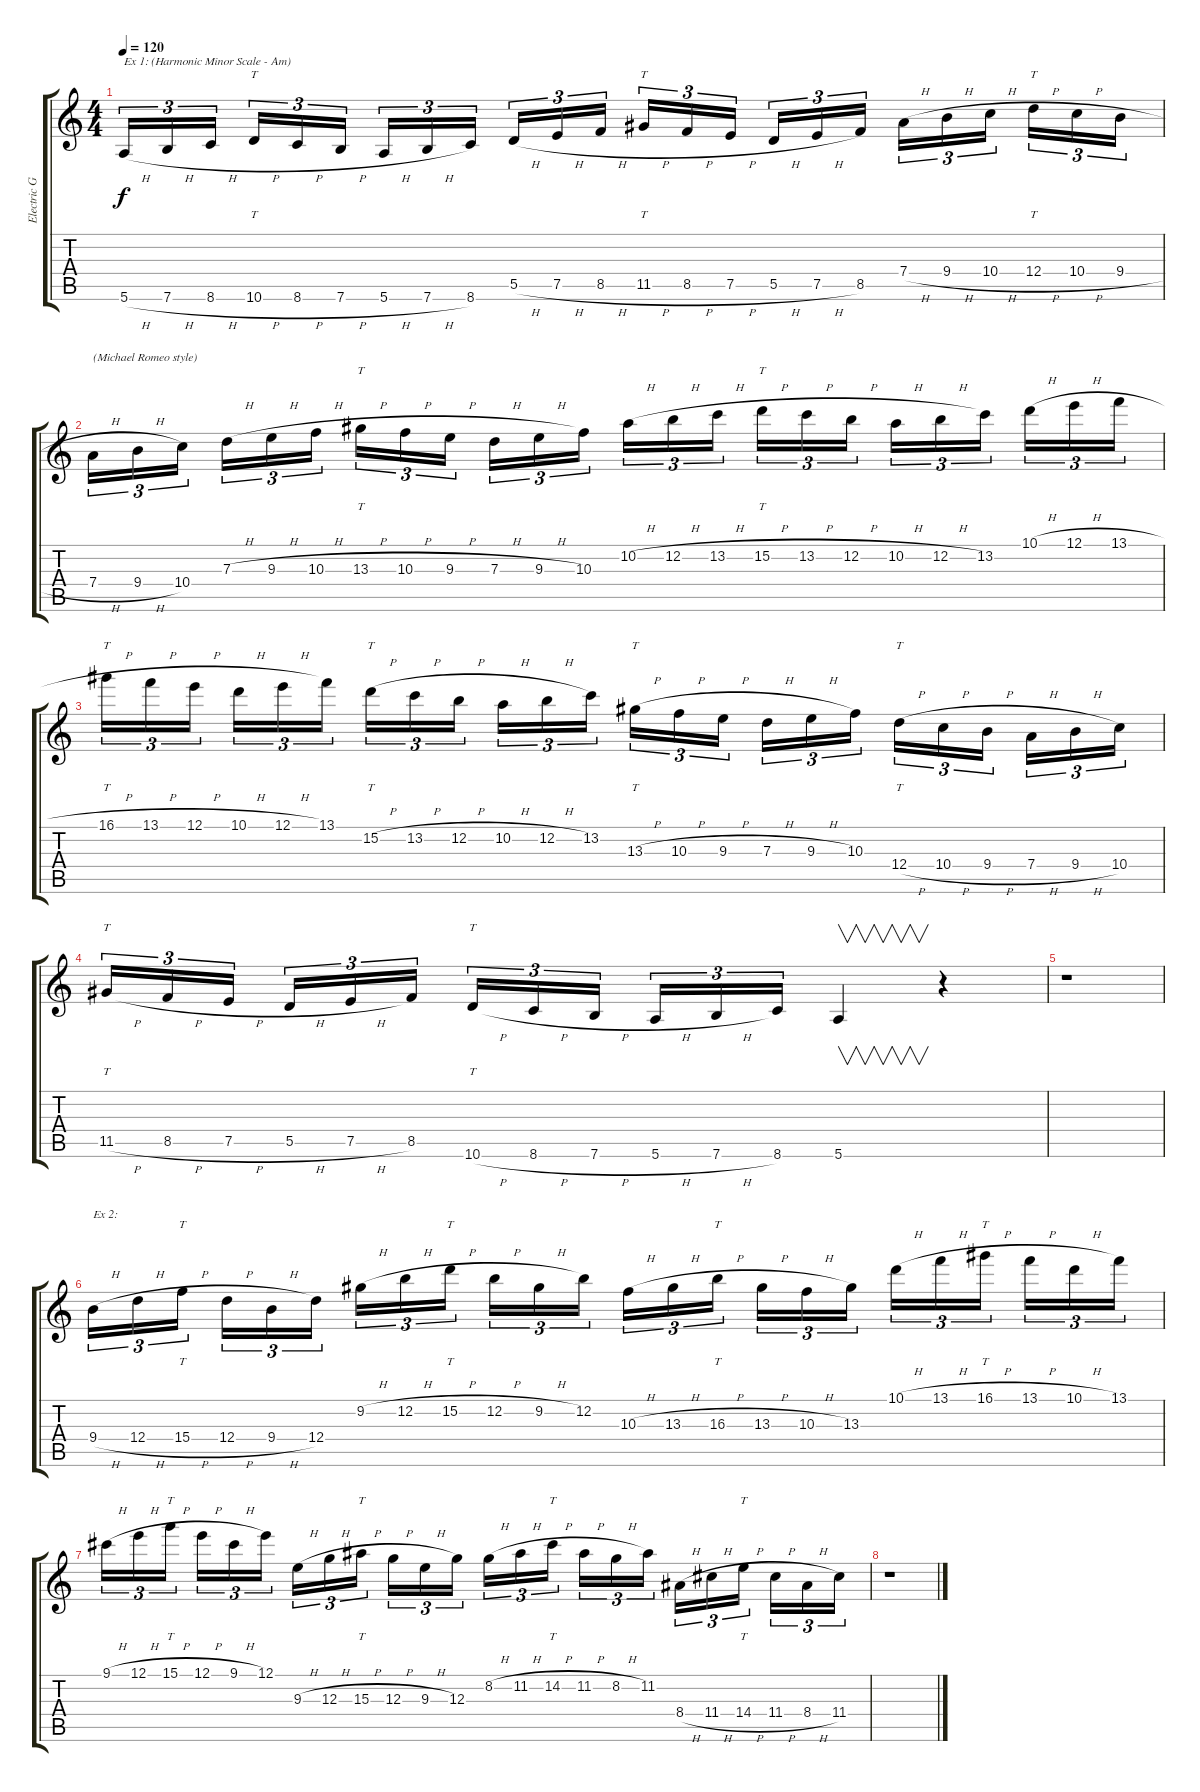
\track ("Electric Guitar" "Electric G") {instrument distortionguitar}
\staff {score tabs}
\tuning (E4 B3 G3 D3 A2 E2) {hide}
\ts (4 4)
\tempo 120
\clef g2
\ks c
5.6{h}.16{tu (3 2) txt "Ex 1: (Harmonic Minor Scale - Am)" dy f instrument distortionguitar} 7.6{h}.16{tu (3 2)} 8.6{h}.16{tu (3 2)} 10.6{h}.16{tt tu (3 2)} 8.6{h}.16{tu (3 2)} 7.6{h}.16{tu (3 2)} 5.6{h}.16{tu (3 2)} 7.6{h}.16{tu (3 2)} 8.6.16{tu (3 2)} 5.5{h}.16{tu (3 2)} 7.5{h}.16{tu (3 2)} 8.5{h}.16{tu (3 2)} 11.5{h}.16{tt tu (3 2)} 8.5{h}.16{tu (3 2)} 7.5{h}.16{tu (3 2)} 5.5{h}.16{tu (3 2)} 7.5{h}.16{tu (3 2)} 8.5.16{tu (3 2)} 7.4{h}.16{tu (3 2)} 9.4{h}.16{tu (3 2)} 10.4{h}.16{tu (3 2)} 12.4{h}.16{tt tu (3 2)} 10.4{h}.16{tu (3 2)} 9.4{h}.16{tu (3 2)} |
7.4{h}.16{tu (3 2) txt "(Michael Romeo style)"} 9.4{h}.16{tu (3 2)} 10.4.16{tu (3 2)} 7.3{h}.16{tu (3 2)} 9.3{h}.16{tu (3 2)} 10.3{h}.16{tu (3 2)} 13.3{h}.16{tt tu (3 2)} 10.3{h}.16{tu (3 2)} 9.3{h}.16{tu (3 2)} 7.3{h}.16{tu (3 2)} 9.3{h}.16{tu (3 2)} 10.3.16{tu (3 2)} 10.2{h}.16{tu (3 2)} 12.2{h}.16{tu (3 2)} 13.2{h}.16{tu (3 2)} 15.2{h}.16{tt tu (3 2)} 13.2{h}.16{tu (3 2)} 12.2{h}.16{tu (3 2)} 10.2{h}.16{tu (3 2)} 12.2{h}.16{tu (3 2)} 13.2.16{tu (3 2)} 10.1{h}.16{tu (3 2)} 12.1{h}.16{tu (3 2)} 13.1{h}.16{tu (3 2)} |
16.1{h}.16{tt tu (3 2)} 13.1{h}.16{tu (3 2)} 12.1{h}.16{tu (3 2)} 10.1{h}.16{tu (3 2)} 12.1{h}.16{tu (3 2)} 13.1.16{tu (3 2)} 15.2{h}.16{tt tu (3 2)} 13.2{h}.16{tu (3 2)} 12.2{h}.16{tu (3 2)} 10.2{h}.16{tu (3 2)} 12.2{h}.16{tu (3 2)} 13.2.16{tu (3 2)} 13.3{h}.16{tt tu (3 2)} 10.3{h}.16{tu (3 2)} 9.3{h}.16{tu (3 2)} 7.3{h}.16{tu (3 2)} 9.3{h}.16{tu (3 2)} 10.3.16{tu (3 2)} 12.4{h}.16{tt tu (3 2)} 10.4{h}.16{tu (3 2)} 9.4{h}.16{tu (3 2)} 7.4{h}.16{tu (3 2)} 9.4{h}.16{tu (3 2)} 10.4.16{tu (3 2)} |
11.5{h}.16{tt tu (3 2)} 8.5{h}.16{tu (3 2)} 7.5{h}.16{tu (3 2)} 5.5{h}.16{tu (3 2)} 7.5{h}.16{tu (3 2)} 8.5.16{tu (3 2)} 10.6{h}.16{tt tu (3 2)} 8.6{h}.16{tu (3 2)} 7.6{h}.16{tu (3 2)} 5.6{h}.16{tu (3 2)} 7.6{h}.16{tu (3 2)} 8.6.16{tu (3 2)} 5.6.4{v} r.4 |
r.1 |
9.4{h}.16{tu (3 2) txt "Ex 2:"} 12.4{h}.16{tu (3 2)} 15.4{h}.16{tt tu (3 2)} 12.4{h}.16{tu (3 2)} 9.4{h}.16{tu (3 2)} 12.4.16{tu (3 2)} 9.2{h}.16{tu (3 2)} 12.2{h}.16{tu (3 2)} 15.2{h}.16{tt tu (3 2)} 12.2{h}.16{tu (3 2)} 9.2{h}.16{tu (3 2)} 12.2.16{tu (3 2)} 10.3{h}.16{tu (3 2)} 13.3{h}.16{tu (3 2)} 16.3{h}.16{tt tu (3 2)} 13.3{h}.16{tu (3 2)} 10.3{h}.16{tu (3 2)} 13.3.16{tu (3 2)} 10.1{h}.16{tu (3 2)} 13.1{h}.16{tu (3 2)} 16.1{h}.16{tt tu (3 2)} 13.1{h}.16{tu (3 2)} 10.1{h}.16{tu (3 2)} 13.1.16{tu (3 2)} |
9.1{h}.16{tu (3 2)} 12.1{h}.16{tu (3 2)} 15.1{h}.16{tt tu (3 2)} 12.1{h}.16{tu (3 2)} 9.1{h}.16{tu (3 2)} 12.1.16{tu (3 2)} 9.3{h}.16{tu (3 2)} 12.3{h}.16{tu (3 2)} 15.3{h}.16{tt tu (3 2)} 12.3{h}.16{tu (3 2)} 9.3{h}.16{tu (3 2)} 12.3.16{tu (3 2)} 8.2{h}.16{tu (3 2)} 11.2{h}.16{tu (3 2)} 14.2{h}.16{tt tu (3 2)} 11.2{h}.16{tu (3 2)} 8.2{h}.16{tu (3 2)} 11.2.16{tu (3 2)} 8.4{h}.16{tu (3 2)} 11.4{h}.16{tu (3 2)} 14.4{h}.16{tt tu (3 2)} 11.4{h}.16{tu (3 2)} 8.4{h}.16{tu (3 2)} 11.4.16{tu (3 2)} |
r.1
